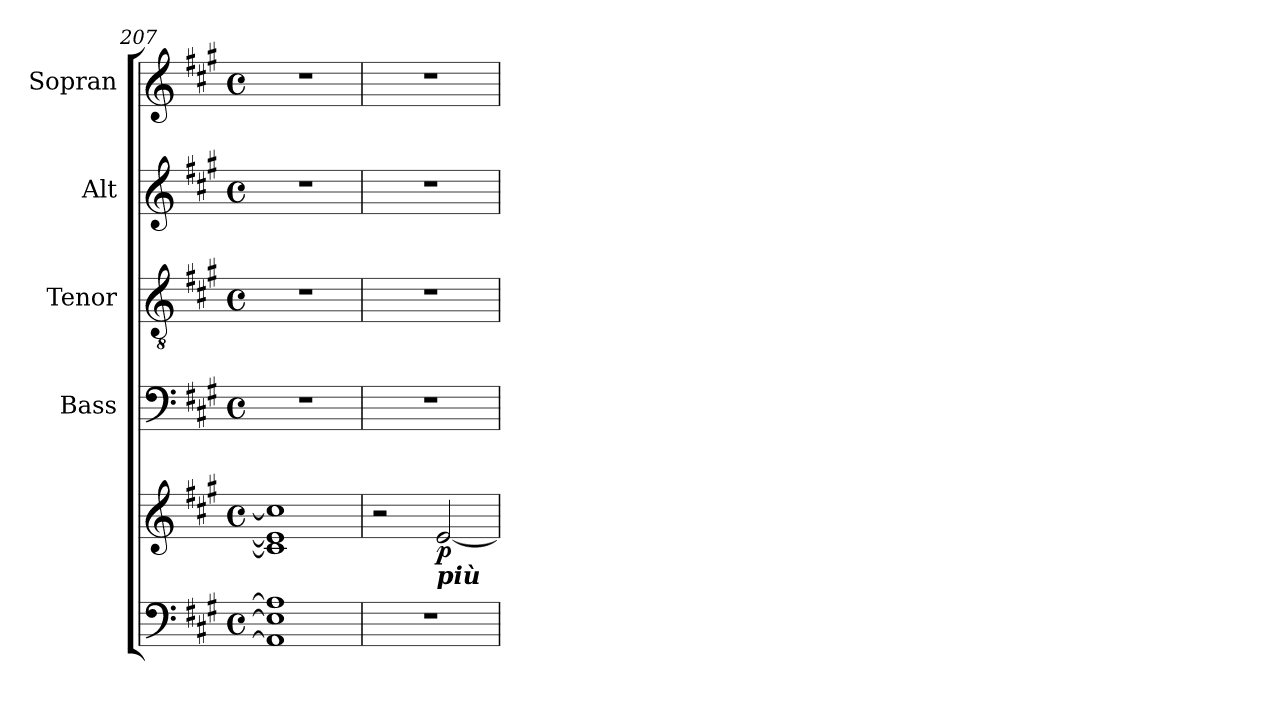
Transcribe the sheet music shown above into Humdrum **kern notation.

**kern	**kern	**dynam	**kern	**kern	**kern	**kern
*part5	*part5	*part5	*part4	*part3	*part2	*part1
*staff6	*staff5	*staff5/6	*staff4	*staff3	*staff2	*staff1
*	*	*	*I"Bass	*I"Tenor	*I"Alt	*I"Sopran
*	*	*	*I'B.	*I'T.	*I'A.	*I'S.
*clefF4	*clefG2	*	*clefF4	*clefGv2	*clefG2	*clefG2
*k[f#c#g#]	*k[f#c#g#]	*	*k[f#c#g#]	*k[f#c#g#]	*k[f#c#g#]	*k[f#c#g#]
*A:	*A:	*	*A:	*A:	*A:	*A:
*M4/4	*M4/4	*	*M4/4	*M4/4	*M4/4	*M4/4
*met(c)	*met(c)	*	*met(c)	*met(c)	*met(c)	*met(c)
=207	=207	=207	=207	=207	=207	=207
1AA] 1E] 1A]	1c#] 1e] 1cc#]	.	1r	1r	1r	1r
=208	=208	=208	=208	=208	=208	=208
1r	2r	.	1r	1r	1r	1r
!	!LO:TX:b:Bi:t=più	!	!	!	!	!
!	!	!LO:DY:b	!	!	!	!
.	[2e/	p	.	.	.	.
=	=	=	=	=	=	=
*-	*-	*-	*-	*-	*-	*-
